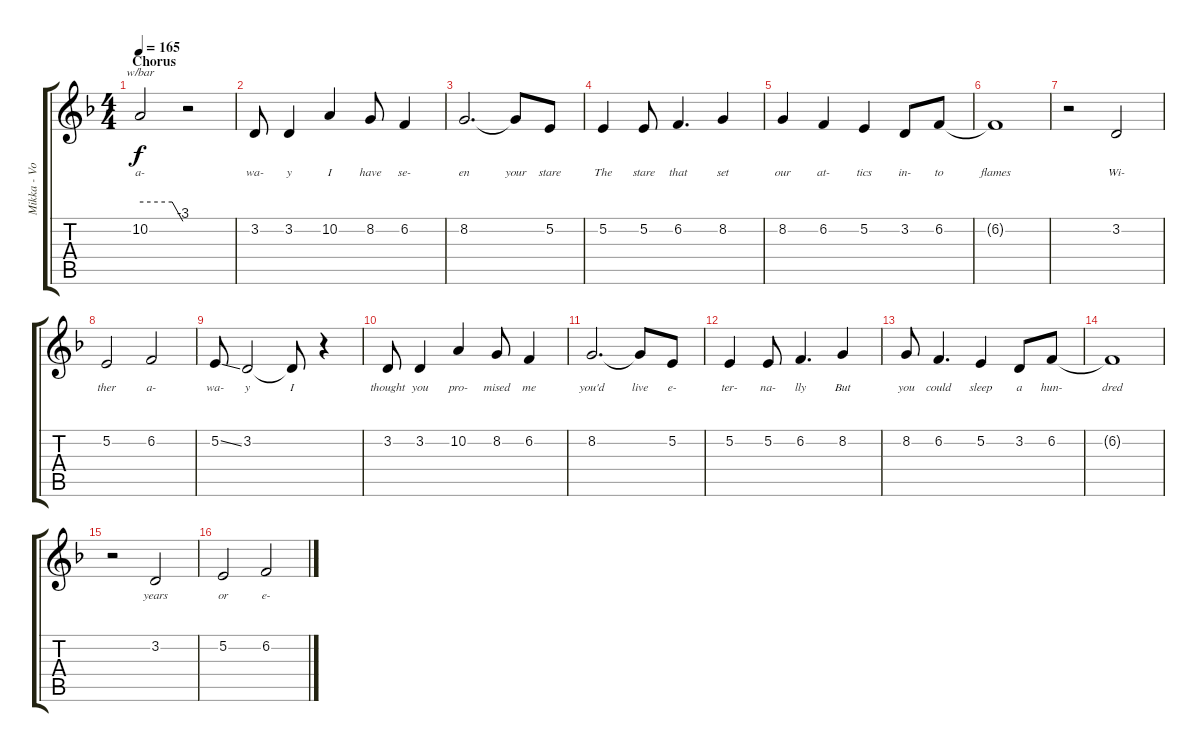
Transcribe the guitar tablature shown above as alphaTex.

\track ("Mikka - Vox" "Mikka - Vo") {instrument violin}
\staff {score tabs}
\tuning (E4 B3 G3 D3 A2 E2) {hide}
\ts (4 4)
\section ("" "Chorus")
\tempo 165
\clef g2
\ks dminor
10.2.2{tbe (custom default 0 0 45 0 60 -12) lyrics (0 "a-") lyrics (1 "") lyrics (2 "") lyrics (3 "") lyrics (4 "") dy f} r.2 |
3.2.8{lyrics (0 "wa-") lyrics (1 "") lyrics (2 "") lyrics (3 "") lyrics (4 "")} 3.2.4{lyrics (0 "y") lyrics (1 "") lyrics (2 "") lyrics (3 "") lyrics (4 "")} 10.2.4{lyrics (0 "I") lyrics (1 "") lyrics (2 "") lyrics (3 "") lyrics (4 "")} 8.2.8{lyrics (0 "have") lyrics (1 "") lyrics (2 "") lyrics (3 "") lyrics (4 "")} 6.2.4{lyrics (0 "se-") lyrics (1 "") lyrics (2 "") lyrics (3 "") lyrics (4 "")} |
8.2.2{d lyrics (0 "en") lyrics (1 "") lyrics (2 "") lyrics (3 "") lyrics (4 "")} 8.2{t}.8{lyrics (0 "your") lyrics (1 "") lyrics (2 "") lyrics (3 "") lyrics (4 "")} 5.2.8{lyrics (0 "stare") lyrics (1 "") lyrics (2 "") lyrics (3 "") lyrics (4 "")} |
5.2.4{lyrics (0 "The") lyrics (1 "") lyrics (2 "") lyrics (3 "") lyrics (4 "")} 5.2.8{lyrics (0 "stare") lyrics (1 "") lyrics (2 "") lyrics (3 "") lyrics (4 "")} 6.2.4{d lyrics (0 "that") lyrics (1 "") lyrics (2 "") lyrics (3 "") lyrics (4 "")} 8.2.4{lyrics (0 "set") lyrics (1 "") lyrics (2 "") lyrics (3 "") lyrics (4 "")} |
8.2.4{lyrics (0 "our") lyrics (1 "") lyrics (2 "") lyrics (3 "") lyrics (4 "")} 6.2.4{lyrics (0 "at-") lyrics (1 "") lyrics (2 "") lyrics (3 "") lyrics (4 "")} 5.2.4{lyrics (0 "tics") lyrics (1 "") lyrics (2 "") lyrics (3 "") lyrics (4 "")} 3.2.8{lyrics (0 "in-") lyrics (1 "") lyrics (2 "") lyrics (3 "") lyrics (4 "")} 6.2.8{lyrics (0 "to") lyrics (1 "") lyrics (2 "") lyrics (3 "") lyrics (4 "")} |
6.2{t}.1{lyrics (0 "flames") lyrics (1 "") lyrics (2 "") lyrics (3 "") lyrics (4 "")} |
r.2 3.2.2{lyrics (0 "Wi-") lyrics (1 "") lyrics (2 "") lyrics (3 "") lyrics (4 "")} |
5.2.2{lyrics (0 "ther") lyrics (1 "") lyrics (2 "") lyrics (3 "") lyrics (4 "")} 6.2.2{lyrics (0 "a-") lyrics (1 "") lyrics (2 "") lyrics (3 "") lyrics (4 "")} |
5.2{ss}.8{lyrics (0 "wa-") lyrics (1 "") lyrics (2 "") lyrics (3 "") lyrics (4 "")} 3.2.2{lyrics (0 "y") lyrics (1 "") lyrics (2 "") lyrics (3 "") lyrics (4 "")} 3.2{t}.8{lyrics (0 "I") lyrics (1 "") lyrics (2 "") lyrics (3 "") lyrics (4 "")} r.4 |
3.2.8{lyrics (0 "thought") lyrics (1 "") lyrics (2 "") lyrics (3 "") lyrics (4 "")} 3.2.4{lyrics (0 "you") lyrics (1 "") lyrics (2 "") lyrics (3 "") lyrics (4 "")} 10.2.4{lyrics (0 "pro-") lyrics (1 "") lyrics (2 "") lyrics (3 "") lyrics (4 "")} 8.2.8{lyrics (0 "mised") lyrics (1 "") lyrics (2 "") lyrics (3 "") lyrics (4 "")} 6.2.4{lyrics (0 "me") lyrics (1 "") lyrics (2 "") lyrics (3 "") lyrics (4 "")} |
8.2.2{d lyrics (0 "you'd") lyrics (1 "") lyrics (2 "") lyrics (3 "") lyrics (4 "")} 8.2{t}.8{lyrics (0 "live") lyrics (1 "") lyrics (2 "") lyrics (3 "") lyrics (4 "")} 5.2.8{lyrics (0 "e-") lyrics (1 "") lyrics (2 "") lyrics (3 "") lyrics (4 "")} |
5.2.4{lyrics (0 "ter-") lyrics (1 "") lyrics (2 "") lyrics (3 "") lyrics (4 "")} 5.2.8{lyrics (0 "na-") lyrics (1 "") lyrics (2 "") lyrics (3 "") lyrics (4 "")} 6.2.4{d lyrics (0 "lly") lyrics (1 "") lyrics (2 "") lyrics (3 "") lyrics (4 "")} 8.2.4{lyrics (0 "But") lyrics (1 "") lyrics (2 "") lyrics (3 "") lyrics (4 "")} |
8.2.8{lyrics (0 "you") lyrics (1 "") lyrics (2 "") lyrics (3 "") lyrics (4 "")} 6.2.4{d lyrics (0 "could") lyrics (1 "") lyrics (2 "") lyrics (3 "") lyrics (4 "")} 5.2.4{lyrics (0 "sleep") lyrics (1 "") lyrics (2 "") lyrics (3 "") lyrics (4 "")} 3.2.8{lyrics (0 "a") lyrics (1 "") lyrics (2 "") lyrics (3 "") lyrics (4 "")} 6.2.8{lyrics (0 "hun-") lyrics (1 "") lyrics (2 "") lyrics (3 "") lyrics (4 "")} |
6.2{t}.1{lyrics (0 "dred") lyrics (1 "") lyrics (2 "") lyrics (3 "") lyrics (4 "")} |
r.2 3.2.2{lyrics (0 "years") lyrics (1 "") lyrics (2 "") lyrics (3 "") lyrics (4 "")} |
5.2.2{lyrics (0 "or") lyrics (1 "") lyrics (2 "") lyrics (3 "") lyrics (4 "")} 6.2.2{lyrics (0 "e-") lyrics (1 "") lyrics (2 "") lyrics (3 "") lyrics (4 "")}
